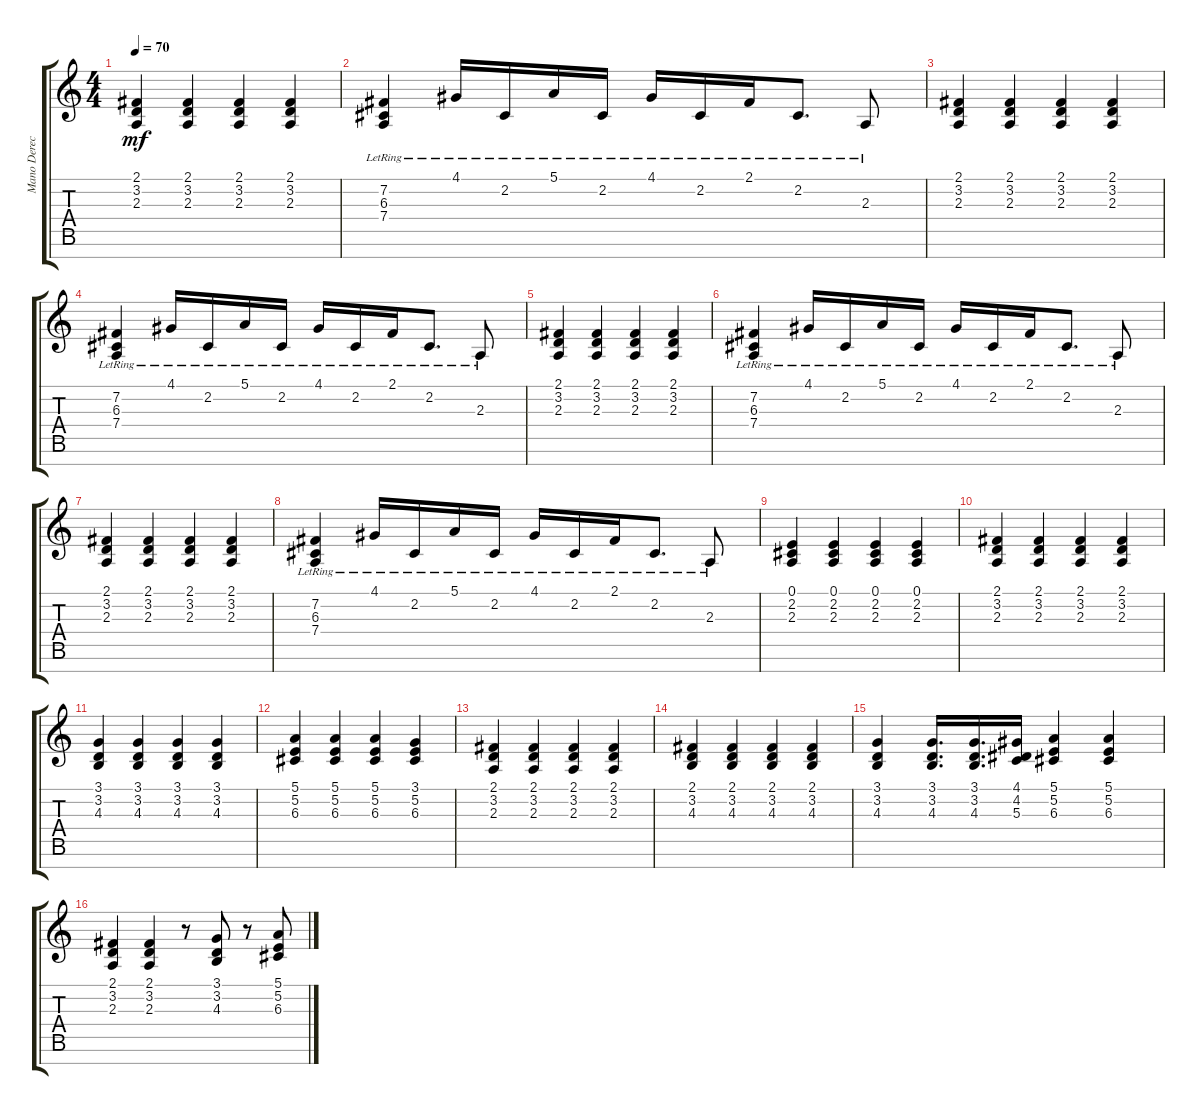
\track ("Mano Derecha" "Mano Derec") {instrument acousticgrandpiano}
\staff {score tabs}
\tuning (E4 B3 G3 D3 A2 E2 B1) {hide}
\ts (4 4)
\tempo 70
\clef g2
\ks c
(2.1 3.2 2.3).4{dy mf} (2.1 3.2 2.3).4 (2.1 3.2 2.3).4 (2.1 3.2 2.3).4 |
(7.2{lr} 6.3{lr} 7.4{lr}).4 4.1{lr}.16 2.2{lr}.16 5.1{lr}.16 2.2{lr}.16 4.1{lr}.16 2.2{lr}.16 2.1{lr}.16 2.2{lr}.8{d} 2.3{lr}.8 |
(2.1 3.2 2.3).4 (2.1 3.2 2.3).4 (2.1 3.2 2.3).4 (2.1 3.2 2.3).4 |
(7.2{lr} 6.3{lr} 7.4{lr}).4 4.1{lr}.16 2.2{lr}.16 5.1{lr}.16 2.2{lr}.16 4.1{lr}.16 2.2{lr}.16 2.1{lr}.16 2.2{lr}.8{d} 2.3{lr}.8 |
(2.1 3.2 2.3).4 (2.1 3.2 2.3).4 (2.1 3.2 2.3).4 (2.1 3.2 2.3).4 |
(7.2{lr} 6.3{lr} 7.4{lr}).4 4.1{lr}.16 2.2{lr}.16 5.1{lr}.16 2.2{lr}.16 4.1{lr}.16 2.2{lr}.16 2.1{lr}.16 2.2{lr}.8{d} 2.3{lr}.8 |
(2.1 3.2 2.3).4 (2.1 3.2 2.3).4 (2.1 3.2 2.3).4 (2.1 3.2 2.3).4 |
(7.2{lr} 6.3{lr} 7.4{lr}).4 4.1{lr}.16 2.2{lr}.16 5.1{lr}.16 2.2{lr}.16 4.1{lr}.16 2.2{lr}.16 2.1{lr}.16 2.2{lr}.8{d} 2.3{lr}.8 |
(0.1 2.2 2.3).4 (0.1 2.2 2.3).4 (0.1 2.2 2.3).4 (0.1 2.2 2.3).4 |
(2.1 3.2 2.3).4 (2.1 3.2 2.3).4 (2.1 3.2 2.3).4 (2.1 3.2 2.3).4 |
(3.1 3.2 4.3).4 (3.1 3.2 4.3).4 (3.1 3.2 4.3).4 (3.1 3.2 4.3).4 |
(5.1 5.2 6.3).4 (5.1 5.2 6.3).4 (5.1 5.2 6.3).4 (3.1 5.2 6.3).4 |
(2.1 3.2 2.3).4 (2.1 3.2 2.3).4 (2.1 3.2 2.3).4 (2.1 3.2 2.3).4 |
(2.1 3.2 4.3).4 (2.1 3.2 4.3).4 (2.1 3.2 4.3).4 (2.1 3.2 4.3).4 |
(3.1 3.2 4.3).4 (3.1 3.2 4.3).16{d} (3.1 3.2 4.3).16{d} (4.1 4.2 5.3).16 (5.1 5.2 6.3).4 (5.1 5.2 6.3).4 |
(2.1 3.2 2.3).4 (2.1 3.2 2.3).4 r.8 (3.1 3.2 4.3).8 r.8 (5.1 5.2 6.3).8
